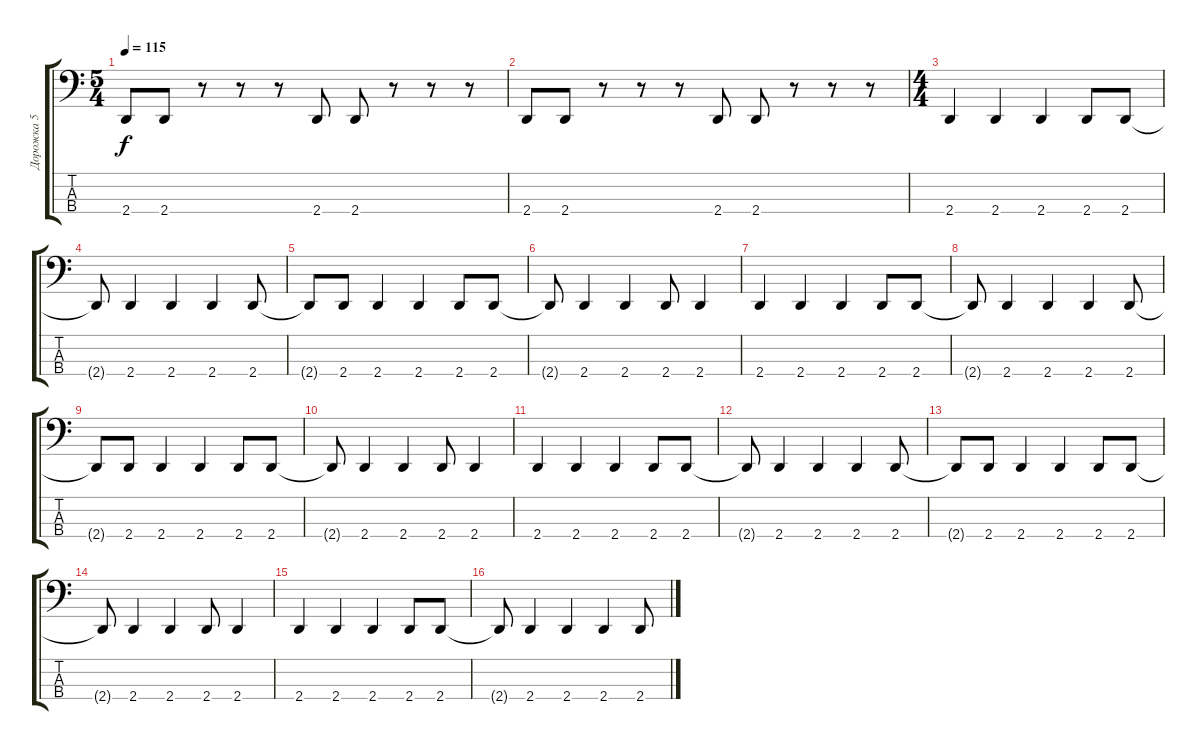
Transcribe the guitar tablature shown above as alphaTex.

\track ("Дорожка 5" "Дорожка 5") {instrument electricbassfinger}
\staff {score tabs}
\tuning (F2 C2 G1 C1) {hide}
\ts (5 4)
\tempo 115
\clef f4
\ks c
2.4.8{dy f} 2.4.8 r.8 r.8 r.8 2.4.8 2.4.8 r.8 r.8 r.8 |
2.4.8 2.4.8 r.8 r.8 r.8 2.4.8 2.4.8 r.8 r.8 r.8 |
\ts (4 4)
2.4.4 2.4.4 2.4.4 2.4.8 2.4.8 |
2.4{t}.8 2.4.4 2.4.4 2.4.4 2.4.8 |
2.4{t}.8 2.4.8 2.4.4 2.4.4 2.4.8 2.4.8 |
2.4{t}.8 2.4.4 2.4.4 2.4.8 2.4.4 |
2.4.4 2.4.4 2.4.4 2.4.8 2.4.8 |
2.4{t}.8 2.4.4 2.4.4 2.4.4 2.4.8 |
2.4{t}.8 2.4.8 2.4.4 2.4.4 2.4.8 2.4.8 |
2.4{t}.8 2.4.4 2.4.4 2.4.8 2.4.4 |
2.4.4 2.4.4 2.4.4 2.4.8 2.4.8 |
2.4{t}.8 2.4.4 2.4.4 2.4.4 2.4.8 |
2.4{t}.8 2.4.8 2.4.4 2.4.4 2.4.8 2.4.8 |
2.4{t}.8 2.4.4 2.4.4 2.4.8 2.4.4 |
2.4.4 2.4.4 2.4.4 2.4.8 2.4.8 |
2.4{t}.8 2.4.4 2.4.4 2.4.4 2.4.8
